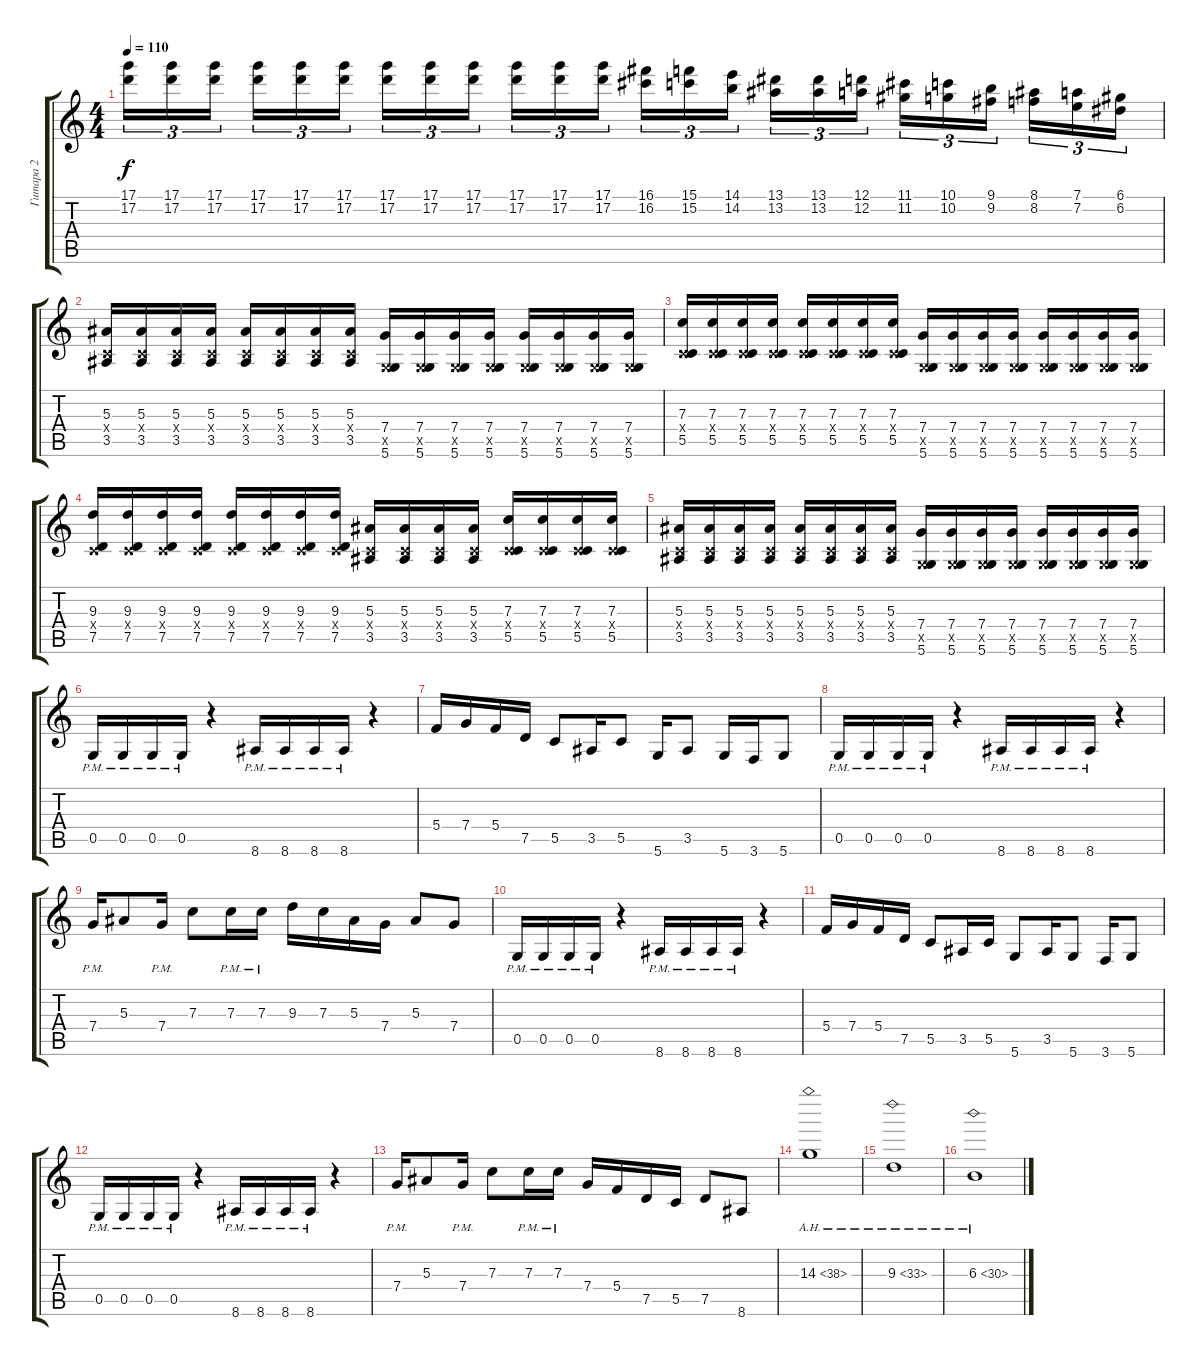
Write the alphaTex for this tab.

\track ("Гитара 2" "Гитара 2") {instrument overdrivenguitar}
\staff {score tabs}
\tuning (D4 A3 F3 C3 G2 D2) {hide}
\ts (4 4)
\tempo 110
\clef g2
\ks c
(17.1 17.2).16{tu (3 2) dy f} (17.1 17.2).16{tu (3 2)} (17.1 17.2).16{tu (3 2) beam splitsecondary} (17.1 17.2).16{tu (3 2)} (17.1 17.2).16{tu (3 2)} (17.1 17.2).16{tu (3 2)} (17.1 17.2).16{tu (3 2)} (17.1 17.2).16{tu (3 2)} (17.1 17.2).16{tu (3 2) beam splitsecondary} (17.1 17.2).16{tu (3 2)} (17.1 17.2).16{tu (3 2)} (17.1 17.2).16{tu (3 2)} (16.1 16.2).16{tu (3 2)} (15.1 15.2).16{tu (3 2)} (14.1 14.2).16{tu (3 2) beam splitsecondary} (13.1 13.2).16{tu (3 2)} (13.1 13.2).16{tu (3 2)} (12.1 12.2).16{tu (3 2)} (11.1 11.2).16{tu (3 2)} (10.1 10.2).16{tu (3 2)} (9.1 9.2).16{tu (3 2) beam splitsecondary} (8.1 8.2).16{tu (3 2)} (7.1 7.2).16{tu (3 2)} (6.1 6.2).16{tu (3 2)} |
(5.3 0.4{x} 3.5).16 (5.3 0.4{x} 3.5).16 (5.3 0.4{x} 3.5).16 (5.3 0.4{x} 3.5).16 (5.3 0.4{x} 3.5).16 (5.3 0.4{x} 3.5).16 (5.3 0.4{x} 3.5).16 (5.3 0.4{x} 3.5).16 (7.4 0.5{x} 5.6).16 (7.4 0.5{x} 5.6).16 (7.4 0.5{x} 5.6).16 (7.4 0.5{x} 5.6).16 (7.4 0.5{x} 5.6).16 (7.4 0.5{x} 5.6).16 (7.4 0.5{x} 5.6).16 (7.4 0.5{x} 5.6).16 |
(7.3 0.4{x} 5.5).16 (7.3 0.4{x} 5.5).16 (7.3 0.4{x} 5.5).16 (7.3 0.4{x} 5.5).16 (7.3 0.4{x} 5.5).16 (7.3 0.4{x} 5.5).16 (7.3 0.4{x} 5.5).16 (7.3 0.4{x} 5.5).16 (7.4 0.5{x} 5.6).16 (7.4 0.5{x} 5.6).16 (7.4 0.5{x} 5.6).16 (7.4 0.5{x} 5.6).16 (7.4 0.5{x} 5.6).16 (7.4 0.5{x} 5.6).16 (7.4 0.5{x} 5.6).16 (7.4 0.5{x} 5.6).16 |
(9.3 0.4{x} 7.5).16 (9.3 0.4{x} 7.5).16 (9.3 0.4{x} 7.5).16 (9.3 0.4{x} 7.5).16 (9.3 0.4{x} 7.5).16 (9.3 0.4{x} 7.5).16 (9.3 0.4{x} 7.5).16 (9.3 0.4{x} 7.5).16 (5.3 0.4{x} 3.5).16 (5.3 0.4{x} 3.5).16 (5.3 0.4{x} 3.5).16 (5.3 0.4{x} 3.5).16 (7.3 0.4{x} 5.5).16 (7.3 0.4{x} 5.5).16 (7.3 0.4{x} 5.5).16 (7.3 0.4{x} 5.5).16 |
(5.3 0.4{x} 3.5).16 (5.3 0.4{x} 3.5).16 (5.3 0.4{x} 3.5).16 (5.3 0.4{x} 3.5).16 (5.3 0.4{x} 3.5).16 (5.3 0.4{x} 3.5).16 (5.3 0.4{x} 3.5).16 (5.3 0.4{x} 3.5).16 (7.4 0.5{x} 5.6).16 (7.4 0.5{x} 5.6).16 (7.4 0.5{x} 5.6).16 (7.4 0.5{x} 5.6).16 (7.4 0.5{x} 5.6).16 (7.4 0.5{x} 5.6).16 (7.4 0.5{x} 5.6).16 (7.4 0.5{x} 5.6).16 |
0.5{pm}.16 0.5{pm}.16 0.5{pm}.16 0.5{pm}.16 r.4 8.6{pm}.16 8.6{pm}.16 8.6{pm}.16 8.6{pm}.16 r.4 |
5.4.16 7.4.16 5.4.16 7.5.16 5.5.8 3.5.16 5.5.8 5.6.16 3.5.8 5.6.16 3.6.16 5.6.8 |
0.5{pm}.16 0.5{pm}.16 0.5{pm}.16 0.5{pm}.16 r.4 8.6{pm}.16 8.6{pm}.16 8.6{pm}.16 8.6{pm}.16 r.4 |
7.4{pm}.16 5.3.8 7.4{pm}.16 7.3.8 7.3{pm}.16 7.3{pm}.16 9.3.16 7.3.16 5.3.16 7.4.16 5.3.8 7.4.8 |
0.5{pm}.16 0.5{pm}.16 0.5{pm}.16 0.5{pm}.16 r.4 8.6{pm}.16 8.6{pm}.16 8.6{pm}.16 8.6{pm}.16 r.4 |
5.4.16 7.4.16 5.4.16 7.5.16 5.5.8 3.5.16 5.5.16 5.6.8 3.5.16 5.6.8 3.6.16 5.6.8 |
0.5{pm}.16 0.5{pm}.16 0.5{pm}.16 0.5{pm}.16 r.4 8.6{pm}.16 8.6{pm}.16 8.6{pm}.16 8.6{pm}.16 r.4 |
7.4{pm}.16 5.3.8 7.4{pm}.16 7.3.8 7.3{pm}.16 7.3{pm}.16 7.4.16 5.4.16 7.5.16 5.5.16 7.5.8 8.6.8 |
14.3{ah 24}.1 |
9.3{ah 24}.1 |
6.3{ah 24}.1
